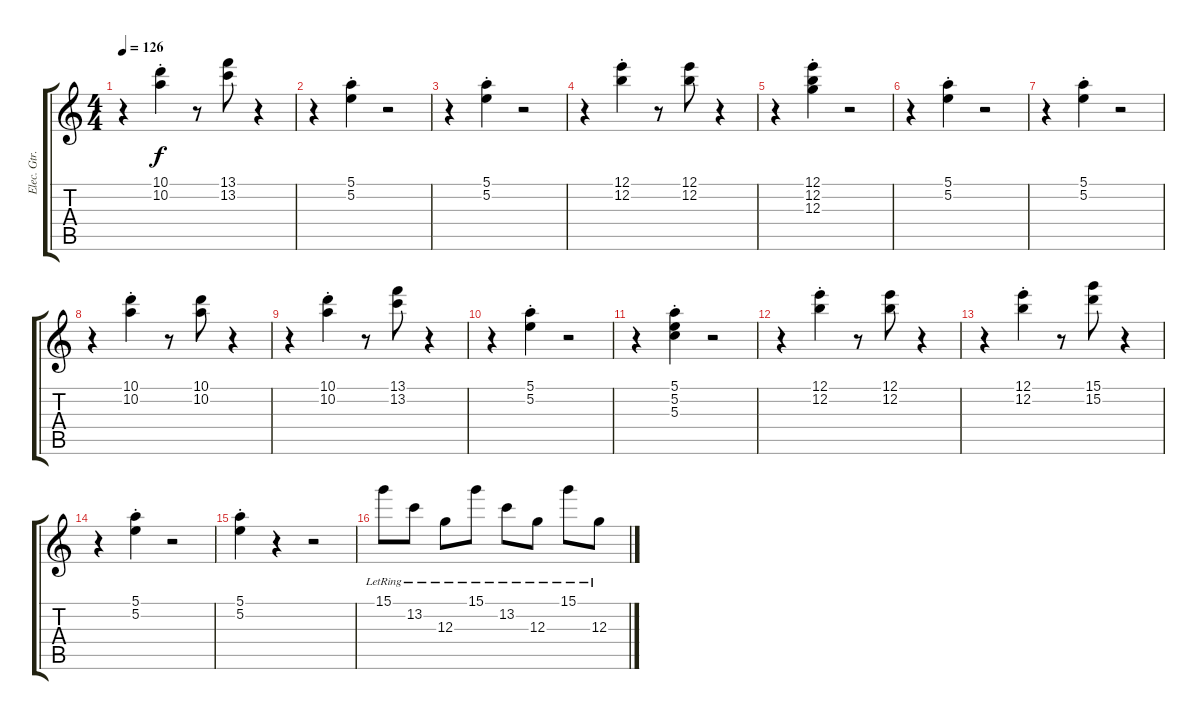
\track ("Elec. Gtr. 3" "Elec. Gtr.") {instrument electricguitarclean}
\staff {score tabs}
\tuning (E4 B3 G3 D3 A2 E2) {hide}
\ts (4 4)
\tempo 126
\clef g2
\ks c
r.4{dy f} (10.1{st} 10.2{st}).4 r.8 (13.1 13.2).8 r.4 |
r.4 (5.1{st} 5.2{st}).4 r.2 |
r.4 (5.1{st} 5.2{st}).4 r.2 |
r.4 (12.1{st} 12.2{st}).4 r.8 (12.1 12.2).8 r.4 |
r.4 (12.1{st} 12.2{st} 12.3{st}).4 r.2 |
r.4 (5.1{st} 5.2{st}).4 r.2 |
r.4 (5.1{st} 5.2{st}).4 r.2 |
r.4 (10.1{st} 10.2{st}).4 r.8 (10.1 10.2).8 r.4 |
r.4 (10.1{st} 10.2{st}).4 r.8 (13.1 13.2).8 r.4 |
r.4 (5.1{st} 5.2{st}).4 r.2 |
r.4 (5.1{st} 5.2{st} 5.3{st}).4 r.2 |
r.4 (12.1{st} 12.2{st}).4 r.8 (12.1 12.2).8 r.4 |
r.4 (12.1{st} 12.2{st}).4 r.8 (15.1 15.2).8 r.4 |
r.4 (5.1{st} 5.2{st}).4 r.2 |
(5.1{st} 5.2{st}).4 r.4 r.2 |
15.1{lr}.8 13.2{lr}.8 12.3{lr}.8 15.1{lr}.8 13.2{lr}.8 12.3{lr}.8 15.1{lr}.8 12.3{lr}.8
